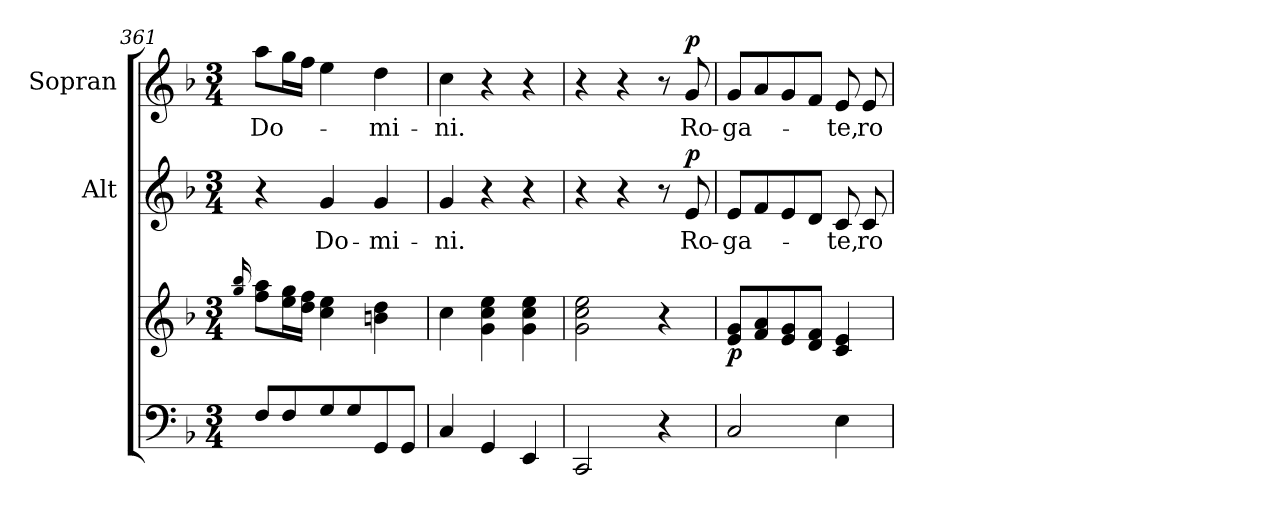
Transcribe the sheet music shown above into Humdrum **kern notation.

**kern	**kern	**dynam	**kern	**text	**dynam	**kern	**text	**dynam
*part3	*part3	*part3	*part2	*part2	*part2	*part1	*part1	*part1
*staff4	*staff3	*staff3/4	*staff2	*staff2	*staff2	*staff1	*staff1	*staff1
*	*	*	*I"Alt	*	*	*I"Sopran	*	*
*	*	*	*I'A.	*	*	*I'S.	*	*
*clefF4	*clefG2	*	*clefG2	*	*	*clefG2	*	*
*k[b-]	*k[b-]	*	*k[b-]	*	*	*k[b-]	*	*
*F:	*F:	*	*F:	*	*	*F:	*	*
*M3/4	*M3/4	*	*M3/4	*	*	*M3/4	*	*
=361	=361	=361	=361	=361	=361	=361	=361	=361
.	16qqgg/ 16qqbb-/	.	.	.	.	.	.	.
!	!	!	!	!	!	!	!LO:LY:b	!
8F/L	8ff\ 8aa\L	.	4r	.	.	8aa\L	Do-	.
8F/	16ee\ 16gg\L	.	.	.	.	16gg\L	.	.
.	16dd\ 16ff\JJ	.	.	.	.	16ff\JJ	.	.
!	!	!	!	!LO:LY:b	!	!	!	!
8G/	4cc\ 4ee\	.	4g/	Do-	.	4ee\	.	.
8G/	.	.	.	.	.	.	.	.
!	!	!	!	!LO:LY:b	!	!	!LO:LY:b	!
8GG/	4bn\ 4dd\	.	4g/	-mi-	.	4dd\	-mi-	.
8GG/J	.	.	.	.	.	.	.	.
=362	=362	=362	=362	=362	=362	=362	=362	=362
!	!	!	!	!LO:LY:b	!	!	!LO:LY:b	!
4C/	4cc\	.	4g/	-ni.	.	4cc\	-ni.	.
4GG/	4g\ 4cc\ 4ee\	.	4r	.	.	4r	.	.
4EE/	4g\ 4cc\ 4ee\	.	4r	.	.	4r	.	.
=363	=363	=363	=363	=363	=363	=363	=363	=363
2CC/	2g\ 2cc\ 2ee\	.	4r	.	.	4r	.	.
.	.	.	4r	.	.	4r	.	.
4r	4r	.	8r	.	.	8r	.	.
!	!	!	!	!LO:LY:b	!LO:DY:a	!	!LO:LY:b	!LO:DY:a
.	.	.	8e/	Ro-	p	8g/	Ro-	p
=364	=364	=364	=364	=364	=364	=364	=364	=364
!	!	!LO:DY:b	!	!LO:LY:b	!	!	!LO:LY:b	!
2C/	8e/ 8g/L	p	8e/L	-ga-	.	8g/L	-ga-	.
.	8f/ 8a/	.	8f/	.	.	8a/	.	.
.	8e/ 8g/	.	8e/	.	.	8g/	.	.
.	8d/ 8f/J	.	8d/J	.	.	8f/J	.	.
!	!	!	!	!LO:LY:b	!	!	!LO:LY:b	!
4E\	4c/ 4e/	.	8c/	-te,	.	8e/	-te,	.
!	!	!	!	!LO:LY:b	!	!	!LO:LY:b	!
.	.	.	8c/	ro-	.	8e/	ro-	.
=	=	=	=	=	=	=	=	=
*-	*-	*-	*-	*-	*-	*-	*-	*-
